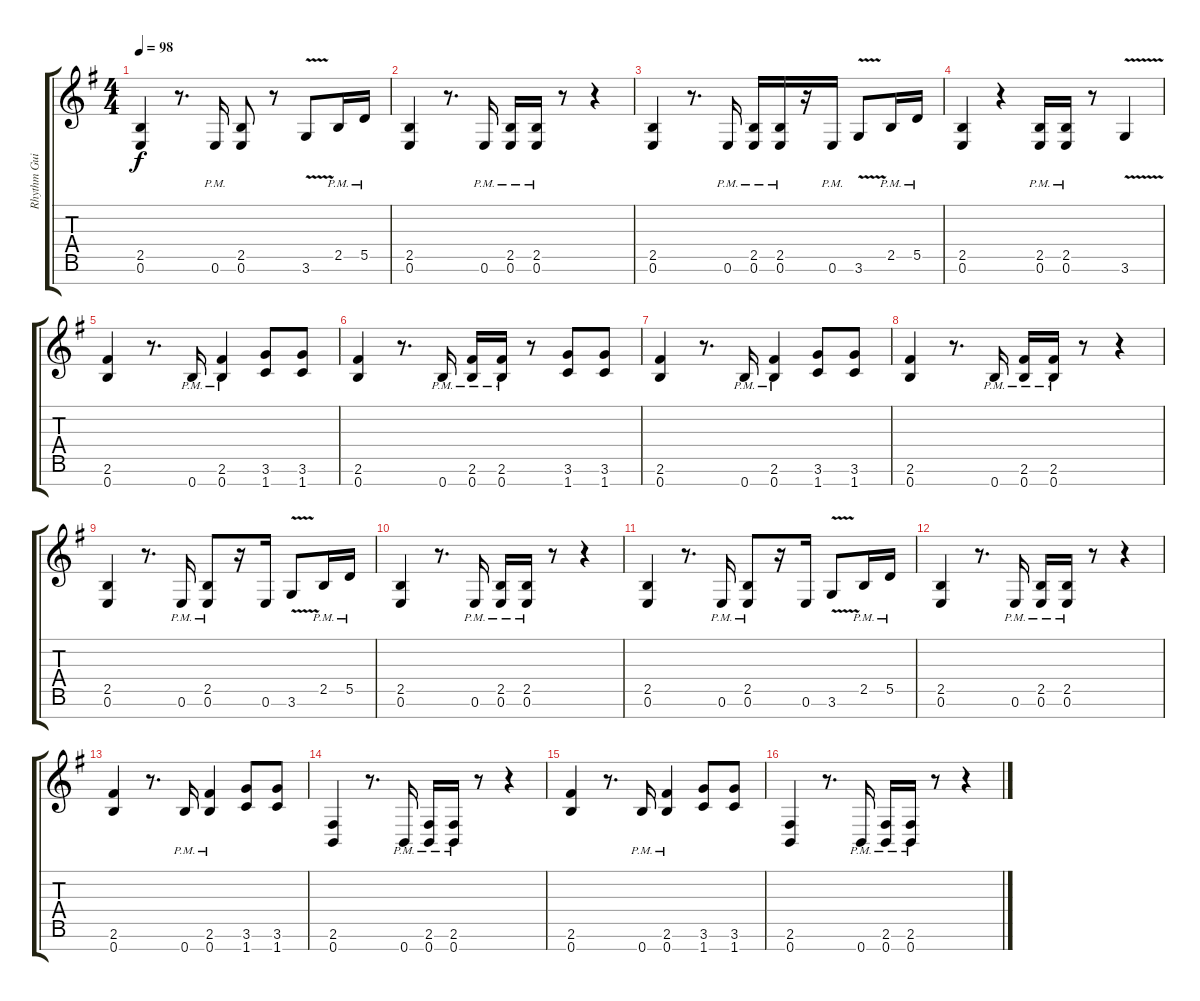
\track ("Rhythm Guitar" "Rhythm Gui") {instrument distortionguitar}
\staff {score tabs}
\tuning (E4 B3 G3 D3 A2 E2 B1) {hide}
\ts (4 4)
\tempo 98
\clef g2
\ks g
(2.5 0.6).4{dy f instrument distortionguitar} r.8{d} 0.6{pm}.16 (2.5 0.6).8 r.8 3.6{v}.8 2.5{pm}.16 5.5{pm}.16 |
(2.5 0.6).4 r.8{d} 0.6{pm}.16 (2.5{pm} 0.6{pm}).16 (2.5{pm} 0.6{pm}).16 r.8 r.4 |
(2.5 0.6).4 r.8{d} 0.6{pm}.16 (2.5{pm} 0.6{pm}).16 (2.5{pm} 0.6{pm}).16 r.16 0.6{pm}.16 3.6{v}.8 2.5{pm}.16 5.5{pm}.16 |
(2.5 0.6).4 r.4 (2.5{pm} 0.6{pm}).16 (2.5{pm} 0.6{pm}).16 r.8 3.6{v}.4 |
(2.6 0.7).4{ot 8vb} r.8{d} 0.7{pm}.16{ot 8vb} (2.6{pm} 0.7{pm}).4{ot 8vb} (3.6 1.7).8{ot 8vb} (3.6 1.7).8{ot 8vb} |
(2.6 0.7).4{ot 8vb} r.8{d} 0.7{pm}.16{ot 8vb} (2.6{pm} 0.7{pm}).16{ot 8vb} (2.6{pm} 0.7{pm}).16{ot 8vb} r.8 (3.6 1.7).8{ot 8vb} (3.6 1.7).8{ot 8vb} |
(2.6 0.7).4{ot 8vb} r.8{d} 0.7{pm}.16{ot 8vb} (2.6{pm} 0.7{pm}).4{ot 8vb} (3.6 1.7).8{ot 8vb} (3.6 1.7).8{ot 8vb} |
(2.6 0.7).4{ot 8vb} r.8{d} 0.7{pm}.16{ot 8vb} (2.6{pm} 0.7{pm}).16{ot 8vb} (2.6{pm} 0.7{pm}).16{ot 8vb} r.8 r.4 |
(2.5 0.6).4 r.8{d} 0.6{pm}.16 (2.5{pm} 0.6{pm}).8 r.16 0.6.16 3.6{v}.8 2.5{pm}.16 5.5{pm}.16 |
(2.5 0.6).4 r.8{d} 0.6{pm}.16 (2.5{pm} 0.6{pm}).16 (2.5{pm} 0.6{pm}).16 r.8 r.4 |
(2.5 0.6).4 r.8{d} 0.6{pm}.16 (2.5{pm} 0.6{pm}).8 r.16 0.6.16 3.6{v}.8 2.5{pm}.16 5.5{pm}.16 |
(2.5 0.6).4 r.8{d} 0.6{pm}.16 (2.5{pm} 0.6{pm}).16 (2.5{pm} 0.6{pm}).16 r.8 r.4 |
(2.6 0.7).4{ot 8vb} r.8{d} 0.7{pm}.16{ot 8vb} (2.6{pm} 0.7{pm}).4{ot 8vb} (3.6 1.7).8{ot 8vb} (3.6 1.7).8{ot 8vb} |
(2.6 0.7).4 r.8{d} 0.7{pm}.16 (2.6{pm} 0.7{pm}).16 (2.6{pm} 0.7{pm}).16 r.8 r.4 |
(2.6 0.7).4{ot 8vb} r.8{d} 0.7{pm}.16{ot 8vb} (2.6{pm} 0.7{pm}).4{ot 8vb} (3.6 1.7).8{ot 8vb} (3.6 1.7).8{ot 8vb} |
(2.6 0.7).4 r.8{d} 0.7{pm}.16 (2.6{pm} 0.7{pm}).16 (2.6{pm} 0.7{pm}).16 r.8 r.4
